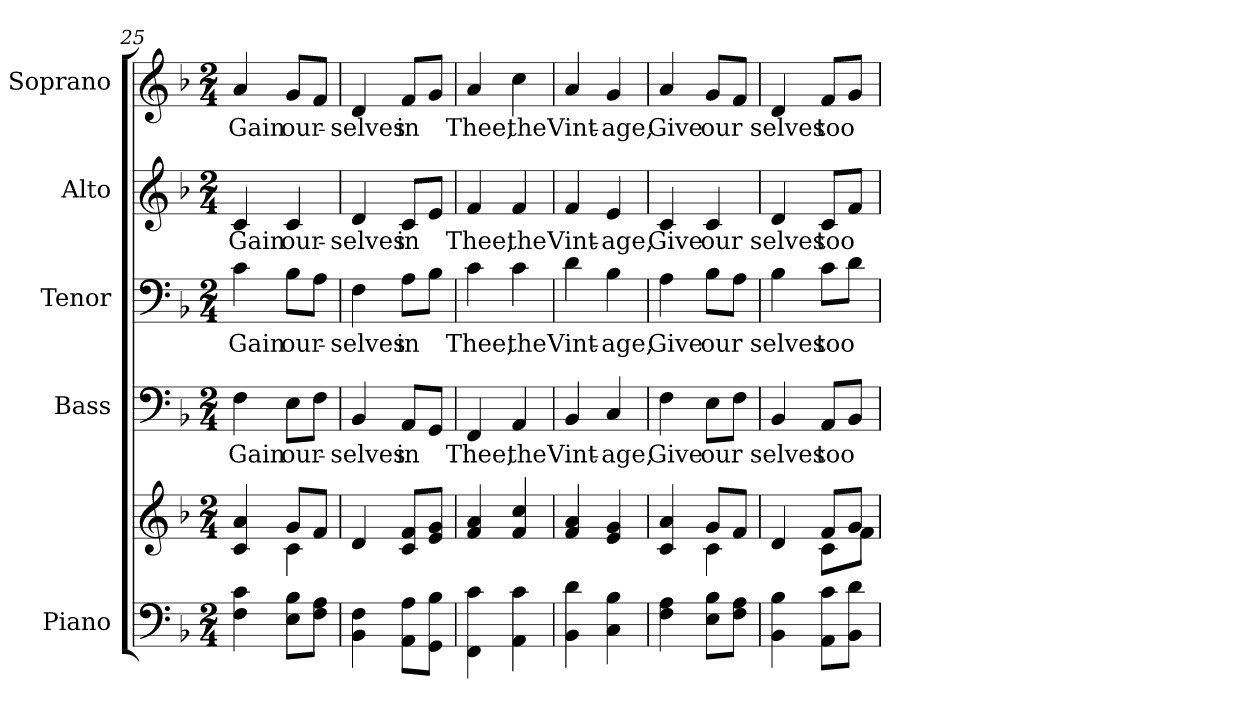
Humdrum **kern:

**kern	**kern	**kern	**text	**kern	**text	**kern	**text	**kern	**text
*part5	*part5	*part4	*part4	*part3	*part3	*part2	*part2	*part1	*part1
*staff6	*staff5	*staff4	*staff4	*staff3	*staff3	*staff2	*staff2	*staff1	*staff1
*I"Piano	*	*I"Bass	*	*I"Tenor	*	*I"Alto	*	*I"Soprano	*
*I'Pno.	*	*I'B.	*	*I'T.	*	*I'A.	*	*I'S.	*
!!LO:PB:g=z
*clefF4	*clefG2	*clefF4	*	*clefF4	*	*clefG2	*	*clefG2	*
*k[b-]	*k[b-]	*k[b-]	*	*k[b-]	*	*k[b-]	*	*k[b-]	*
*F:	*F:	*F:	*	*F:	*	*F:	*	*F:	*
*M2/4	*M2/4	*M2/4	*	*M2/4	*	*M2/4	*	*M2/4	*
=25	=25	=25	=25	=25	=25	=25	=25	=25	=25
*	*^	*	*	*	*	*	*	*	*
!	!	!	!	!LO:LY:b:color=#000000	!	!	!	!	!	!
!	!	!	!	!	!	!LO:LY:b:color=#000000	!	!	!	!
!	!	!	!	!	!	!	!	!LO:LY:b:color=#000000	!	!
!	!	!	!	!	!	!	!	!	!	!LO:LY:b:color=#000000
4Fi\ 4ci	4ci/ 4ai	4ryy	4Fi\	Gain	4ci\	Gain	4ci/	Gain	4ai/	Gain
!	!	!	!	!LO:LY:b:color=#000000	!	!	!	!	!	!
!	!	!	!	!	!	!LO:LY:b:color=#000000	!	!	!	!
!	!	!	!	!	!	!	!	!LO:LY:b:color=#000000	!	!
!	!	!	!	!	!	!	!	!	!	!LO:LY:b:color=#000000
8Ei\ 8B-iL	8gi/L	4ci\	8Ei\L	our-	8B-i\L	our-	4ci/	our-	8gi/L	our-
8Fi\ 8AiJ	8fi/J	.	8Fi\J	.	8Ai\J	.	.	.	8fi/J	.
*	*v	*v	*	*	*	*	*	*	*	*
=26	=26	=26	=26	=26	=26	=26	=26	=26	=26
!	!	!	!LO:LY:b:color=#000000	!	!	!	!	!	!
!	!	!	!	!	!LO:LY:b:color=#000000	!	!	!	!
!	!	!	!	!	!	!	!LO:LY:b:color=#000000	!	!
!	!	!	!	!	!	!	!	!	!LO:LY:b:color=#000000
4BB-i\ 4Fi	4di/	4BB-i/	-selves	4Fi\	-selves	4di/	-selves	4di/	-selves
!	!	!	!LO:LY:b:color=#000000	!	!	!	!	!	!
!	!	!	!	!	!LO:LY:b:color=#000000	!	!	!	!
!	!	!	!	!	!	!	!LO:LY:b:color=#000000	!	!
!	!	!	!	!	!	!	!	!	!LO:LY:b:color=#000000
8AAi\ 8AiL	8ci/ 8fiL	8AAi/L	in	8Ai\L	in	8ci/L	in	8fi/L	in
8GGi\ 8B-iJ	8ei/ 8giJ	8GGi/J	.	8B-i\J	.	8ei/J	.	8gi/J	.
=27	=27	=27	=27	=27	=27	=27	=27	=27	=27
!	!	!	!LO:LY:b:color=#000000	!	!	!	!	!	!
!	!	!	!	!	!LO:LY:b:color=#000000	!	!	!	!
!	!	!	!	!	!	!	!LO:LY:b:color=#000000	!	!
!	!	!	!	!	!	!	!	!	!LO:LY:b:color=#000000
4FFi\ 4ci	4fi/ 4ai	4FFi/	Thee,	4ci\	Thee,	4fi/	Thee,	4ai/	Thee,
!	!	!	!LO:LY:b:color=#000000	!	!	!	!	!	!
!	!	!	!	!	!LO:LY:b:color=#000000	!	!	!	!
!	!	!	!	!	!	!	!LO:LY:b:color=#000000	!	!
!	!	!	!	!	!	!	!	!	!LO:LY:b:color=#000000
4AAi\ 4ci	4fi/ 4cci	4AAi/	the	4ci\	the	4fi/	the	4cci\	the
=28	=28	=28	=28	=28	=28	=28	=28	=28	=28
!	!	!	!LO:LY:b:color=#000000	!	!	!	!	!	!
!	!	!	!	!	!LO:LY:b:color=#000000	!	!	!	!
!	!	!	!	!	!	!	!LO:LY:b:color=#000000	!	!
!	!	!	!	!	!	!	!	!	!LO:LY:b:color=#000000
4BB-i\ 4di	4fi/ 4ai	4BB-i/	Vint-	4di\	Vint-	4fi/	Vint-	4ai/	Vint-
!	!	!	!LO:LY:b:color=#000000	!	!	!	!	!	!
!	!	!	!	!	!LO:LY:b:color=#000000	!	!	!	!
!	!	!	!	!	!	!	!LO:LY:b:color=#000000	!	!
!	!	!	!	!	!	!	!	!	!LO:LY:b:color=#000000
4Ci\ 4B-i	4ei/ 4gi	4Ci/	-age,	4B-i\	-age,	4ei/	-age,	4gi/	-age,
!!LO:PB:g=z
=29	=29	=29	=29	=29	=29	=29	=29	=29	=29
*	*^	*	*	*	*	*	*	*	*
!	!	!	!	!LO:LY:b:color=#000000	!	!	!	!	!	!
!	!	!	!	!	!	!LO:LY:b:color=#000000	!	!	!	!
!	!	!	!	!	!	!	!	!LO:LY:b:color=#000000	!	!
!	!	!	!	!	!	!	!	!	!	!LO:LY:b:color=#000000
4Fi\ 4Ai	4ci/ 4ai	4ryy	4Fi\	Give	4Ai\	Give	4ci/	Give	4ai/	Give
!	!	!	!	!LO:LY:b:color=#000000	!	!	!	!	!	!
!	!	!	!	!	!	!LO:LY:b:color=#000000	!	!	!	!
!	!	!	!	!	!	!	!	!LO:LY:b:color=#000000	!	!
!	!	!	!	!	!	!	!	!	!	!LO:LY:b:color=#000000
8Ei\ 8B-iL	8gi/L	4ci\	8Ei\L	our	8B-i\L	our	4ci/	our	8gi/L	our
8Fi\ 8AiJ	8fi/J	.	8Fi\J	.	8Ai\J	.	.	.	8fi/J	.
=30	=30	=30	=30	=30	=30	=30	=30	=30	=30	=30
!	!	!	!	!LO:LY:b:color=#000000	!	!	!	!	!	!
!	!	!	!	!	!	!LO:LY:b:color=#000000	!	!	!	!
!	!	!	!	!	!	!	!	!LO:LY:b:color=#000000	!	!
!	!	!	!	!	!	!	!	!	!	!LO:LY:b:color=#000000
4BB-i\ 4B-i	4di/	4ryy	4BB-i/	selves	4B-i\	selves	4di/	selves	4di/	selves
!	!	!	!	!LO:LY:b:color=#000000	!	!	!	!	!	!
!	!	!	!	!	!	!LO:LY:b:color=#000000	!	!	!	!
!	!	!	!	!	!	!	!	!LO:LY:b:color=#000000	!	!
!	!	!	!	!	!	!	!	!	!	!LO:LY:b:color=#000000
8AAi\ 8ciL	8fi/L	8ci\L	8AAi/L	too	8ci\L	too	8ci/L	too	8fi/L	too
8BB-i\ 8diJ	8gi/J	8fi\J	8BB-i/J	.	8di\J	.	8fi/J	.	8gi/J	.
*	*v	*v	*	*	*	*	*	*	*	*
=	=	=	=	=	=	=	=	=	=
*-	*-	*-	*-	*-	*-	*-	*-	*-	*-
